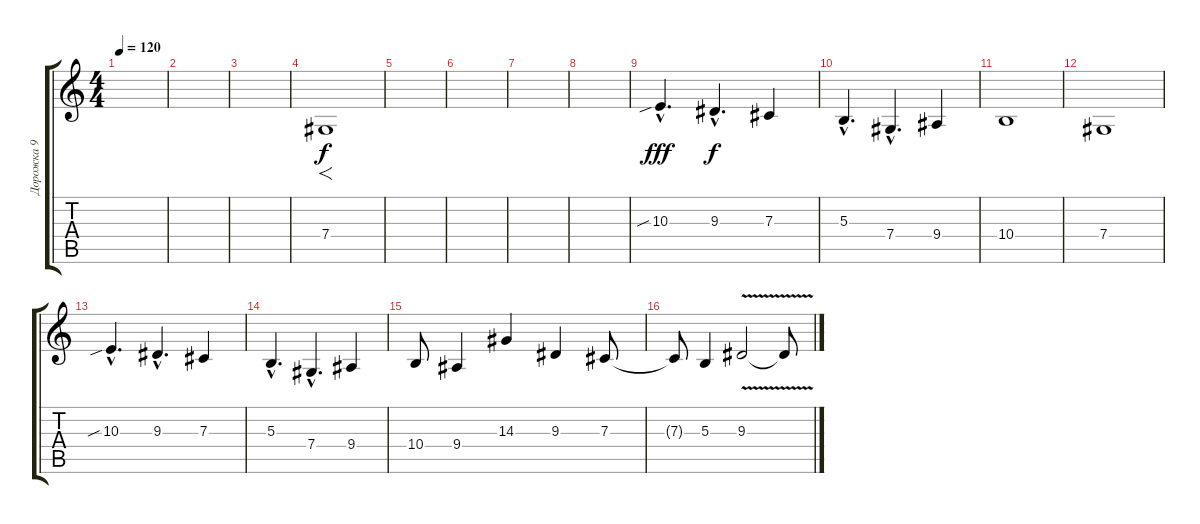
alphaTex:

\track ("Дорожка 9" "Дорожка 9") {instrument viola}
\staff {score tabs}
\tuning (Eb4 Bb3 Gb3 Db3 Ab2 Eb2) {hide}
\ts (4 4)
\tempo 120
\clef g2
\ks c
|
|
|
7.4.1{f} |
|
|
|
|
10.3{sib hac}.4{d dy fff} 9.3{hac}.4{d dy f} 7.3.4 |
5.3{hac}.4{d} 7.4{hac}.4{d} 9.4.4 |
10.4.1 |
7.4.1 |
10.3{sib hac}.4{d} 9.3{hac}.4{d} 7.3.4 |
5.3{hac}.4{d} 7.4{hac}.4{d} 9.4.4 |
10.4.8 9.4.4 14.3.4 9.3.4 7.3.8 |
7.3{t}.8 5.3.4 9.3{v}.2 9.3{t}.8
